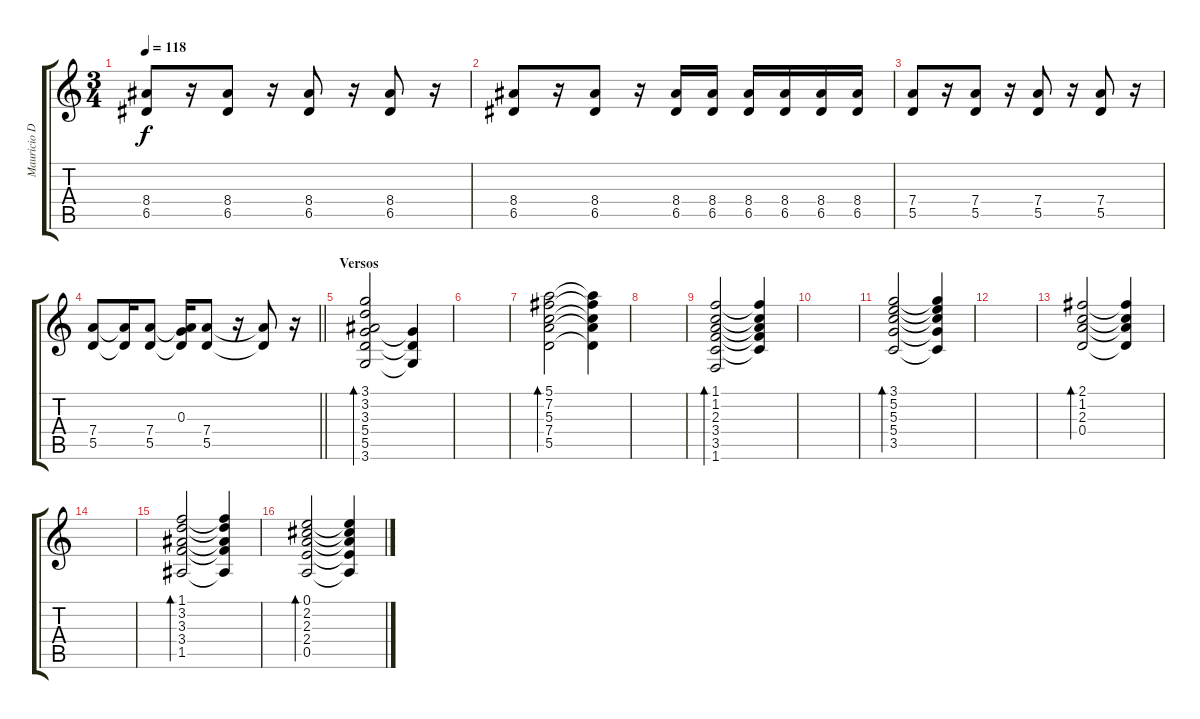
\track ("Mauricio Duran" "Mauricio D") {instrument overdrivenguitar}
\staff {score tabs}
\tuning (E4 B3 G3 D3 A2 E2) {hide}
\ts (3 4)
\tempo 118
\clef g2
\ks c
(8.4 6.5).8{dy f} r.16 (8.4 6.5).8 r.16 (8.4 6.5).8 r.16 (8.4 6.5).8 r.16 |
(8.4 6.5).8 r.16 (8.4 6.5).8 r.16 (8.4 6.5).16 (8.4 6.5).16 (8.4 6.5).16 (8.4 6.5).16 (8.4 6.5).16 (8.4 6.5).16 |
(7.4 5.5).8 r.16 (7.4 5.5).8 r.16 (7.4 5.5).8 r.16 (7.4 5.5).8 r.16 |
\barLineRight lightlight
(7.4 5.5).8 (7.4{t} 5.5{t}).16 (7.4 5.5).8 (0.3 7.4{t} 5.5{t}).16 (7.4 5.5).8 r.16 (7.4{t} 5.5{t}).8 r.16 |
\section ("" "Versos")
(3.1 3.2 3.3 5.4 5.5 3.6).2{bd 240 instrument acousticguitarsteel} (5.4{t} 5.5{t} 3.6{t}).4 |
|
(5.1 7.2 5.3 7.4 5.5).2{bd 240} (5.1{t} 7.2{t} 5.3{t} 7.4{t} 5.5{t}).4 |
|
(1.1 1.2 2.3 3.4 3.5 1.6).2{bd 240} (1.1{t} 1.2{t} 2.3{t} 3.4{t} 3.5{t}).4 |
|
(3.1 5.2 5.3 5.4 3.5).2{bd 240} (3.1{t} 5.2{t} 5.3{t} 5.4{t} 3.5{t}).4 |
|
(2.1 1.2 2.3 0.4).2{bd 240} (2.1{t} 1.2{t} 2.3{t} 0.4{t}).4 |
|
(1.1 3.2 3.3 3.4 1.5).2{bd 240} (1.1{t} 3.2{t} 3.3{t} 3.4{t} 1.5{t}).4 |
(0.1 2.2 2.3 2.4 0.5).2{bd 240} (0.1{t} 2.2{t} 2.3{t} 2.4{t} 0.5{t}).4
